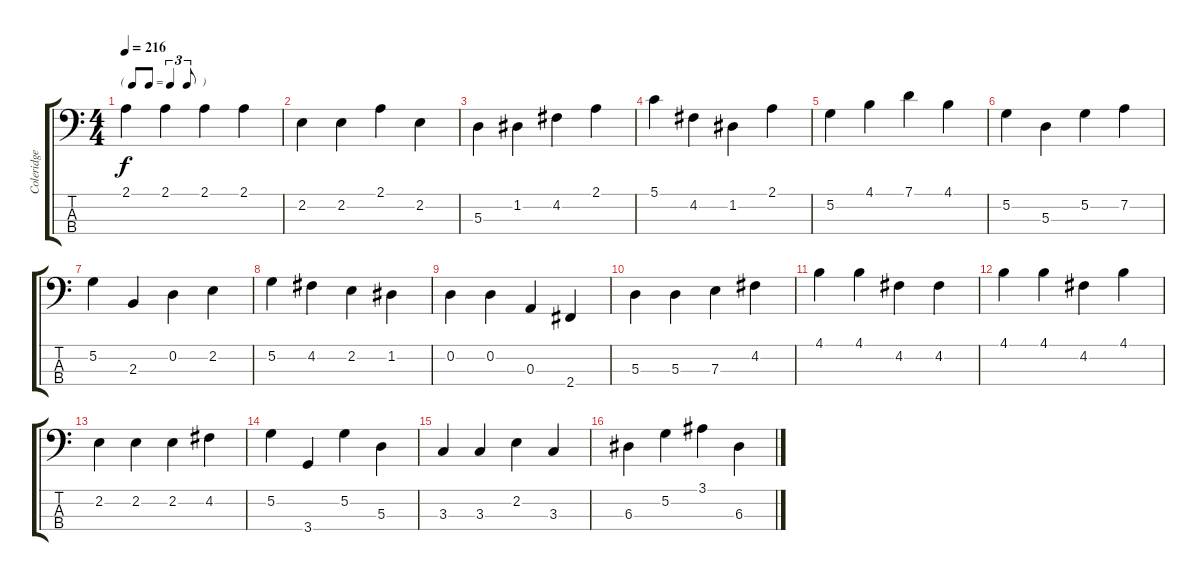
\track ("Coleridge Goode" "Coleridge ") {instrument acousticbass}
\staff {score tabs}
\tuning (G2 D2 A1 E1) {hide}
\ts (4 4)
\tf triplet8th
\tempo 216
\clef f4
\ks c
2.1.4{dy f} 2.1.4 2.1.4 2.1.4 |
2.2.4 2.2.4 2.1.4 2.2.4 |
5.3.4 1.2.4 4.2.4 2.1.4 |
5.1.4 4.2.4 1.2.4 2.1.4 |
5.2.4 4.1.4 7.1.4 4.1.4 |
5.2.4 5.3.4 5.2.4 7.2.4 |
5.2.4 2.3.4 0.2.4 2.2.4 |
5.2.4 4.2.4 2.2.4 1.2.4 |
0.2.4 0.2.4 0.3.4 2.4.4 |
5.3.4 5.3.4 7.3.4 4.2.4 |
4.1.4 4.1.4 4.2.4 4.2.4 |
4.1.4 4.1.4 4.2.4 4.1.4 |
2.2.4 2.2.4 2.2.4 4.2.4 |
5.2.4 3.4.4 5.2.4 5.3.4 |
3.3.4 3.3.4 2.2.4 3.3.4 |
6.3.4 5.2.4 3.1.4 6.3.4
